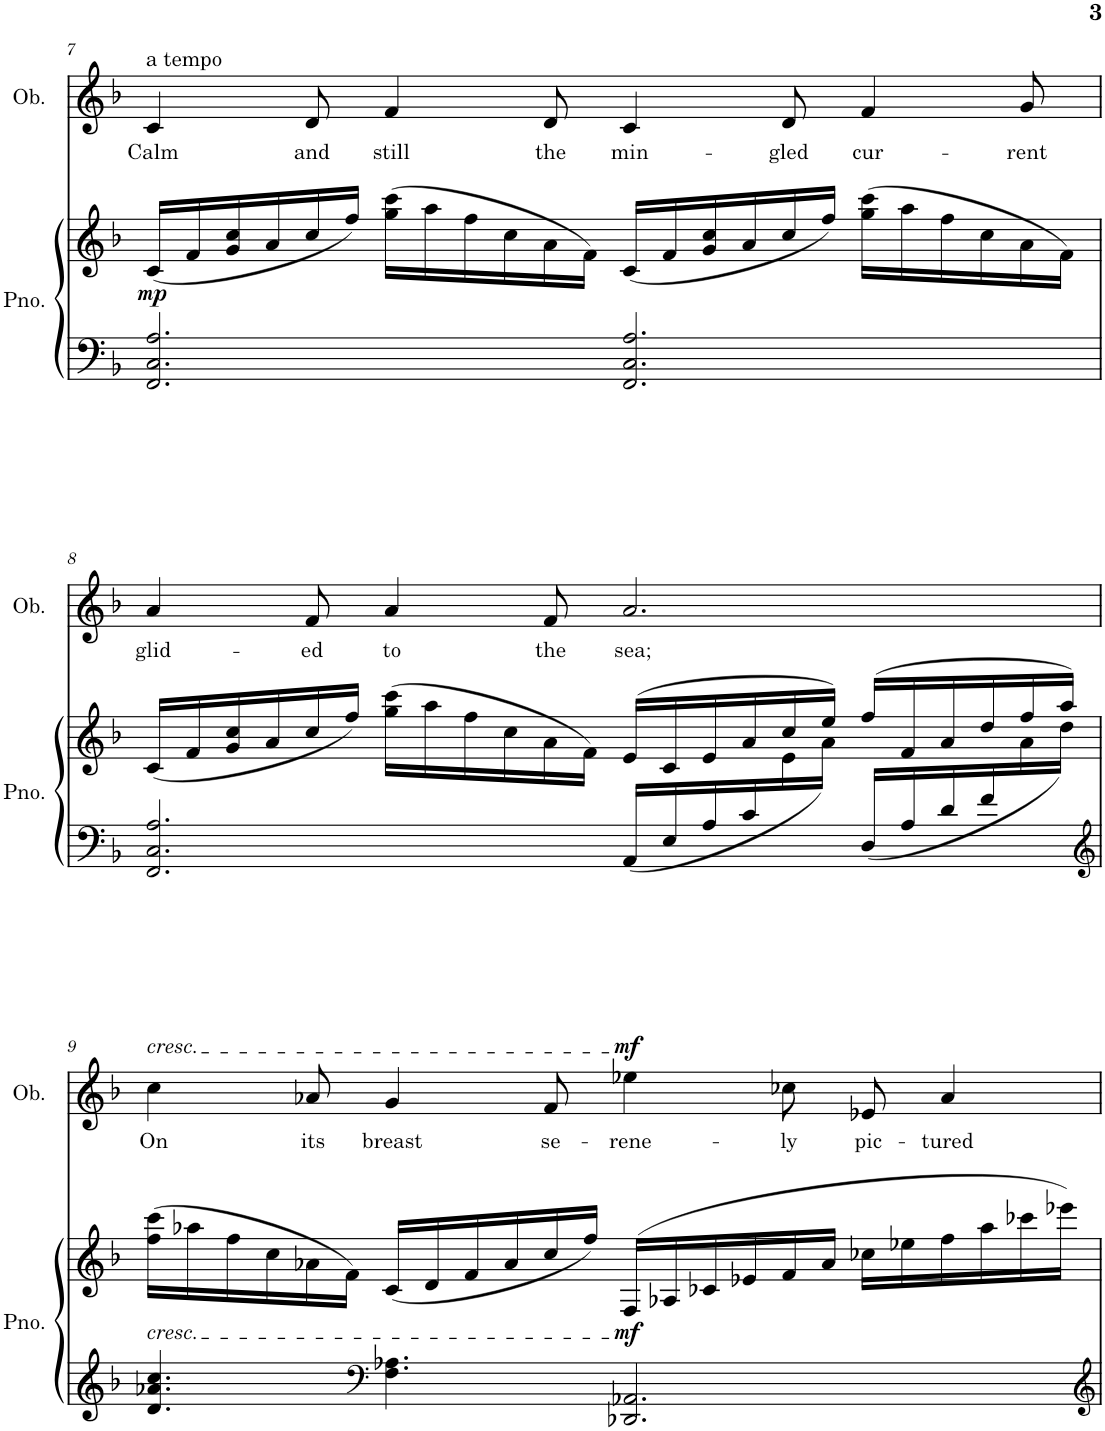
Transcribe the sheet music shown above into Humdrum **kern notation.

**kern	**kern	**dynam	**kern	**text	**dynam
*part2	*part2	*part2	*part1	*part1	*part1
*staff3	*staff2	*staff2/3	*staff1	*staff1	*staff1
*I"Piano	*	*	*I"Oboe	*	*
*I'Pno.	*	*	*I'Ob.	*	*
!!LO:PB:g=z
*clefF4	*clefG2	*	*clefG2	*	*
*k[b-]	*k[b-]	*	*k[b-]	*	*
*M12/8	*M12/8	*	*M12/8	*	*
=7	=7	=7	=7	=7	=7
!	!	!	!LO:TX:a:t=a tempo	!	!
!	!	!LO:DY:b	!	!LO:LY:b	!
2.FF/ 2.C/ 2.A/	(16c/LL	mp	4c/	Calm	.
.	16f/	.	.	.	.
.	16g/ 16cc/	.	.	.	.
.	16a/	.	.	.	.
!	!	!	!	!LO:LY:b	!
.	16cc/	.	8d/	and	.
.	16ff/JJ)	.	.	.	.
!	!	!	!	!LO:LY:b	!
.	(16gg\ 16ccc\LL	.	4f/	still	.
.	16aa\	.	.	.	.
.	16ff\	.	.	.	.
.	16cc\	.	.	.	.
!	!	!	!	!LO:LY:b	!
.	16a\	.	8d/	the	.
.	16f\JJ)	.	.	.	.
!	!	!	!	!LO:LY:b	!
2.FF/ 2.C/ 2.A/	(16c/LL	.	4c/	min-	.
.	16f/	.	.	.	.
.	16g/ 16cc/	.	.	.	.
.	16a/	.	.	.	.
!	!	!	!	!LO:LY:b	!
.	16cc/	.	8d/	-gled	.
.	16ff/JJ)	.	.	.	.
!	!	!	!	!LO:LY:b	!
.	(16gg\ 16ccc\LL	.	4f/	cur-	.
.	16aa\	.	.	.	.
.	16ff\	.	.	.	.
.	16cc\	.	.	.	.
!	!	!	!	!LO:LY:b	!
.	16a\	.	8g/	-rent	.
.	16f\JJ)	.	.	.	.
!!LO:LB:g=z
=8	=8	=8	=8	=8	=8
*	*^	*	*	*	*
!	!	!	!	!	!LO:LY:b	!
2.FF/ 2.C/ 2.A/	(16c/LL	1ryy	.	4a/	glid-	.
.	16f/	.	.	.	.	.
.	16g/ 16cc/	.	.	.	.	.
.	16a/	.	.	.	.	.
!	!	!	!	!	!LO:LY:b	!
.	16cc/	.	.	8f/	-ed	.
.	16ff/JJ)	.	.	.	.	.
!	!	!	!	!	!LO:LY:b	!
.	(16gg\ 16ccc\LL	.	.	4a/	to	.
.	16aa\	.	.	.	.	.
.	16ff\	.	.	.	.	.
.	16cc\	.	.	.	.	.
!	!	!	!	!	!LO:LY:b	!
.	16a\	.	.	8f/	the	.
.	16f\JJ)	.	.	.	.	.
!	!	!	!	!	!LO:LY:b	!
(<16AA/LL	(>16e/LL	.	.	2.a/	sea;	.
16E/	16c/	.	.	.	.	.
16A/	16e/	.	.	.	.	.
16c/	16a/	.	.	.	.	.
8ryy	16cc/	16e\	.	.	.	.
.	16ee/JJ)	16a\JJ)	.	.	.	.
(<16D/LL	(>16ff/LL	4ryy	.	.	.	.
16A/	16f/	.	.	.	.	.
16d/	16a/	.	.	.	.	.
16f/	16dd/	.	.	.	.	.
8ryy	16ff/	16a\	.	.	.	.
.	16aa/JJ)	16dd\JJ)	.	.	.	.
*	*v	*v	*	*	*	*
!!LO:LB:g=z
=9	=9	=9	=9	=9	=9
*clefG2	*	*	*	*	*
*	*^	*	*	*	*
!	!	!	!	!LO:TX:a:i:t=cresc.	!	!
!	!LO:TX:b:i:t=cresc.	!	!	!	!	!
!	!	!	!	!	!LO:LY:b	!
*	*v	*v	*	*	*	*
4.d/ 4.a-X/ 4.cc/	(16ff\ 16ccc\LL	.	4cc\	On	.
.	16aa-X\	.	.	.	.
.	16ff\	.	.	.	.
.	16cc\	.	.	.	.
!	!	!	!	!LO:LY:b	!
.	16a-X\	.	8a-X/	its	.
.	16f\JJ)	.	.	.	.
*clefF4	*	*	*	*	*
!	!	!	!	!LO:LY:b	!
4.F\ 4.A-X\	(16c/LL	.	4g/	breast	.
.	16d/	.	.	.	.
.	16f/	.	.	.	.
.	16a-/	.	.	.	.
!	!	!	!	!LO:LY:b	!
.	16cc/	.	8f/	se-	.
.	16ff/JJ)	.	.	.	.
!	!	!LO:DY:b	!	!LO:LY:b	!LO:DY:a
2.DD-X/ 2.AA-X/	(16F/LL	mf	4ee-X\	-rene-	mf
.	16A-X/	.	.	.	.
.	16c-X/	.	.	.	.
.	16e-X/	.	.	.	.
!	!	!	!	!LO:LY:b	!
.	16f/	.	8cc-X\	-ly	.
.	16a-/JJ	.	.	.	.
!	!	!	!	!LO:LY:b	!
.	16cc-X\LL	.	8e-X/	pic-	.
.	16ee-X\	.	.	.	.
!	!	!	!	!LO:LY:b	!
.	16ff\	.	4a-/	-tured	.
.	16aa-\	.	.	.	.
.	16ccc-X\	.	.	.	.
.	16eee-X\JJ)	.	.	.	.
=	=	=	=	=	=
*-	*-	*-	*-	*-	*-
